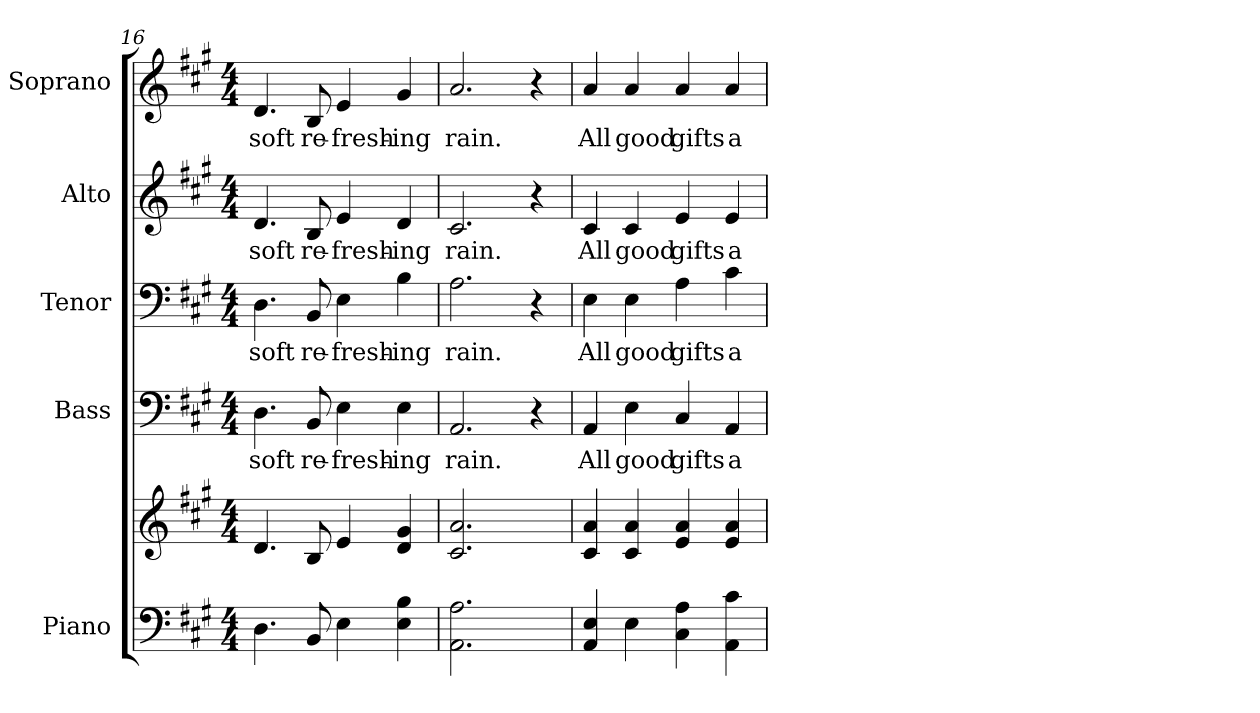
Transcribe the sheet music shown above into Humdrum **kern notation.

**kern	**kern	**kern	**text	**kern	**text	**kern	**text	**kern	**text
*part5	*part5	*part4	*part4	*part3	*part3	*part2	*part2	*part1	*part1
*staff6	*staff5	*staff4	*staff4	*staff3	*staff3	*staff2	*staff2	*staff1	*staff1
*I"Piano	*	*I"Bass	*	*I"Tenor	*	*I"Alto	*	*I"Soprano	*
*I'Pno.	*	*I'B.	*	*I'T.	*	*I'A.	*	*I'S.	*
!!LO:PB:g=z
*clefF4	*clefG2	*clefF4	*	*clefF4	*	*clefG2	*	*clefG2	*
*k[f#c#g#]	*k[f#c#g#]	*k[f#c#g#]	*	*k[f#c#g#]	*	*k[f#c#g#]	*	*k[f#c#g#]	*
*A:	*A:	*A:	*	*A:	*	*A:	*	*A:	*
*M4/4	*M4/4	*M4/4	*	*M4/4	*	*M4/4	*	*M4/4	*
=16	=16	=16	=16	=16	=16	=16	=16	=16	=16
!	!	!	!LO:LY:b:color=#000000	!	!	!	!	!	!
!	!	!	!	!	!LO:LY:b:color=#000000	!	!	!	!
!	!	!	!	!	!	!	!LO:LY:b:color=#000000	!	!
!	!	!	!	!	!	!	!	!	!LO:LY:b:color=#000000
4.Di\	4.di/	4.Di\	soft	4.Di\	soft	4.di/	soft	4.di/	soft
!	!	!	!LO:LY:b:color=#000000	!	!	!	!	!	!
!	!	!	!	!	!LO:LY:b:color=#000000	!	!	!	!
!	!	!	!	!	!	!	!LO:LY:b:color=#000000	!	!
!	!	!	!	!	!	!	!	!	!LO:LY:b:color=#000000
8BBi/	8Bi/	8BBi/	re-	8BBi/	re-	8Bi/	re-	8Bi/	re-
!	!	!	!LO:LY:b:color=#000000	!	!	!	!	!	!
!	!	!	!	!	!LO:LY:b:color=#000000	!	!	!	!
!	!	!	!	!	!	!	!LO:LY:b:color=#000000	!	!
!	!	!	!	!	!	!	!	!	!LO:LY:b:color=#000000
4Ei\	4ei/	4Ei\	-fresh-	4Ei\	-fresh-	4ei/	-fresh-	4ei/	-fresh-
!	!	!	!LO:LY:b:color=#000000	!	!	!	!	!	!
!	!	!	!	!	!LO:LY:b:color=#000000	!	!	!	!
!	!	!	!	!	!	!	!LO:LY:b:color=#000000	!	!
!	!	!	!	!	!	!	!	!	!LO:LY:b:color=#000000
4Ei\ 4Bi	4di/ 4g#i	4Ei\	-ing	4Bi\	-ing	4di/	-ing	4g#i/	-ing
=17	=17	=17	=17	=17	=17	=17	=17	=17	=17
!	!	!	!LO:LY:b:color=#000000	!	!	!	!	!	!
!	!	!	!	!	!LO:LY:b:color=#000000	!	!	!	!
!	!	!	!	!	!	!	!LO:LY:b:color=#000000	!	!
!	!	!	!	!	!	!	!	!	!LO:LY:b:color=#000000
2.AAi\ 2.Ai	2.c#i/ 2.ai	2.AAi/	rain.	2.Ai\	rain.	2.c#i/	rain.	2.ai/	rain.
4ryy	4ryy	4r	.	4r	.	4r	.	4r	.
!!LO:PB:g=z
=18	=18	=18	=18	=18	=18	=18	=18	=18	=18
!	!	!	!LO:LY:b:color=#000000	!	!	!	!	!	!
!	!	!	!	!	!LO:LY:b:color=#000000	!	!	!	!
!	!	!	!	!	!	!	!LO:LY:b:color=#000000	!	!
!	!	!	!	!	!	!	!	!	!LO:LY:b:color=#000000
4AAi/ 4Ei	4c#i/ 4ai	4AAi/	All	4Ei\	All	4c#i/	All	4ai/	All
!	!	!	!LO:LY:b:color=#000000	!	!	!	!	!	!
!	!	!	!	!	!LO:LY:b:color=#000000	!	!	!	!
!	!	!	!	!	!	!	!LO:LY:b:color=#000000	!	!
!	!	!	!	!	!	!	!	!	!LO:LY:b:color=#000000
4Ei\	4c#i/ 4ai	4Ei\	good	4Ei\	good	4c#i/	good	4ai/	good
!	!	!	!LO:LY:b:color=#000000	!	!	!	!	!	!
!	!	!	!	!	!LO:LY:b:color=#000000	!	!	!	!
!	!	!	!	!	!	!	!LO:LY:b:color=#000000	!	!
!	!	!	!	!	!	!	!	!	!LO:LY:b:color=#000000
4C#i\ 4Ai	4ei/ 4ai	4C#i/	gifts	4Ai\	gifts	4ei/	gifts	4ai/	gifts
!	!	!	!LO:LY:b:color=#000000	!	!	!	!	!	!
!	!	!	!	!	!LO:LY:b:color=#000000	!	!	!	!
!	!	!	!	!	!	!	!LO:LY:b:color=#000000	!	!
!	!	!	!	!	!	!	!	!	!LO:LY:b:color=#000000
4AAi\ 4c#i	4ei/ 4ai	4AAi/	a-	4c#i\	a-	4ei/	a-	4ai/	a-
=	=	=	=	=	=	=	=	=	=
*-	*-	*-	*-	*-	*-	*-	*-	*-	*-
